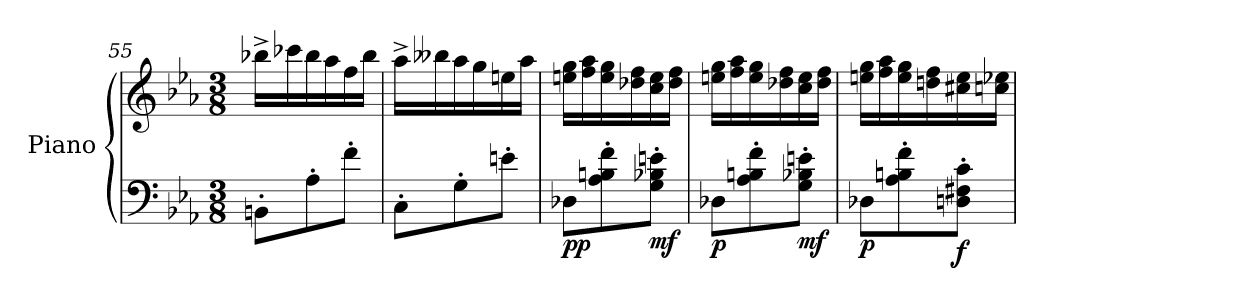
**kern	**kern	**dynam
*part1	*part1	*part1
*staff2	*staff1	*staff1/2
*I"Piano	*	*
*I'Pno.	*	*
*clefF4	*clefG2	*
*k[b-e-a-]	*k[b-e-a-]	*
*M3/8	*M3/8	*
=55	=55	=55
8BBn'\L	16bb-X^\LL	.
.	16ccc-X\	.
8A-'\	16bb-\	.
.	16aa-\	.
8f'\J	16ff\	.
.	16bb-\JJ	.
=56	=56	=56
8C'\L	16aa-^\LL	.
.	16bb--X\	.
8G'\	16aa-\	.
.	16gg\	.
8en'\J	16een\	.
.	16aa-\JJ	.
=57	=57	=57
!	!	!LO:DY:b=2
!	!	!LO:DY:n=1:b
8D-X\L	16een\ 16gg\LL	p p
.	16ff\ 16aa-\	.
8A-\' 8Bn\' 8f\'	16ee\ 16gg\	.
.	16dd-X\ 16ff\	.
!	!	!LO:DY:n=2:b=2
8G\' 8B-X\' 8en\'J	16cc\ 16ee\	mf
.	16dd-\ 16ff\JJ	.
!!LO:LB:g=z
=58	=58	=58
!	!	!LO:DY:b=2
8D-X\L	16een\ 16gg\LL	p
.	16ff\ 16aa-\	.
8A-\' 8Bn\' 8f\'	16ee\ 16gg\	.
.	16dd-X\ 16ff\	.
!	!	!LO:DY:b=2
8G\' 8B-X\' 8en\'J	16cc\ 16ee\	mf
.	16dd-\ 16ff\JJ	.
=59	=59	=59
!	!	!LO:DY:b=2
8D-X\L	16een\ 16gg\LL	p
.	16ff\ 16aa-\	.
8A-\' 8Bn\' 8f\'	16ee\ 16gg\	.
.	16ddn\ 16ff\	.
!	!	!LO:DY:b=2
8Dn\' 8F#X\' 8c\'J	16cc#X\ 16ee\	f
.	16ccn\ 16ee-X\JJ	.
=	=	=
*-	*-	*-
